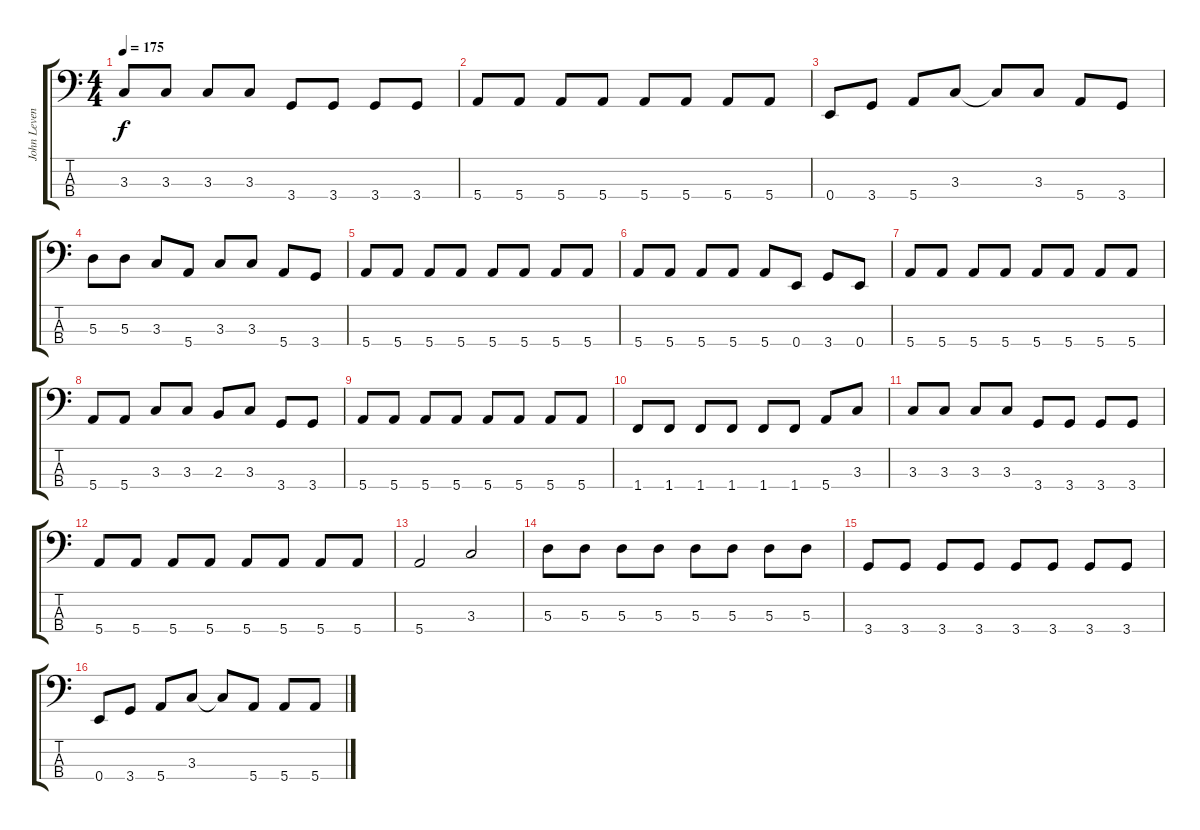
\track ("John Leven" "John Leven") {instrument electricbassfinger}
\staff {score tabs}
\tuning (G2 D2 A1 E1) {hide}
\ts (4 4)
\tempo 175
\clef f4
\ks c
3.3.8{dy f} 3.3.8 3.3.8 3.3.8 3.4.8 3.4.8 3.4.8 3.4.8 |
5.4.8 5.4.8 5.4.8 5.4.8 5.4.8 5.4.8 5.4.8 5.4.8 |
0.4.8 3.4.8 5.4.8 3.3.8 3.3{t}.8 3.3.8 5.4.8 3.4.8 |
5.3.8 5.3.8 3.3.8 5.4.8 3.3.8 3.3.8 5.4.8 3.4.8 |
5.4.8 5.4.8 5.4.8 5.4.8 5.4.8 5.4.8 5.4.8 5.4.8 |
5.4.8 5.4.8 5.4.8 5.4.8 5.4.8 0.4.8 3.4.8 0.4.8 |
5.4.8 5.4.8 5.4.8 5.4.8 5.4.8 5.4.8 5.4.8 5.4.8 |
5.4.8 5.4.8 3.3.8 3.3.8 2.3.8 3.3.8 3.4.8 3.4.8 |
5.4.8 5.4.8 5.4.8 5.4.8 5.4.8 5.4.8 5.4.8 5.4.8 |
1.4.8 1.4.8 1.4.8 1.4.8 1.4.8 1.4.8 5.4.8 3.3.8 |
3.3.8 3.3.8 3.3.8 3.3.8 3.4.8 3.4.8 3.4.8 3.4.8 |
5.4.8 5.4.8 5.4.8 5.4.8 5.4.8 5.4.8 5.4.8 5.4.8 |
5.4.2 3.3.2 |
5.3.8 5.3.8 5.3.8 5.3.8 5.3.8 5.3.8 5.3.8 5.3.8 |
3.4.8 3.4.8 3.4.8 3.4.8 3.4.8 3.4.8 3.4.8 3.4.8 |
0.4.8 3.4.8 5.4.8 3.3.8 3.3{t}.8 5.4.8 5.4.8 5.4.8
